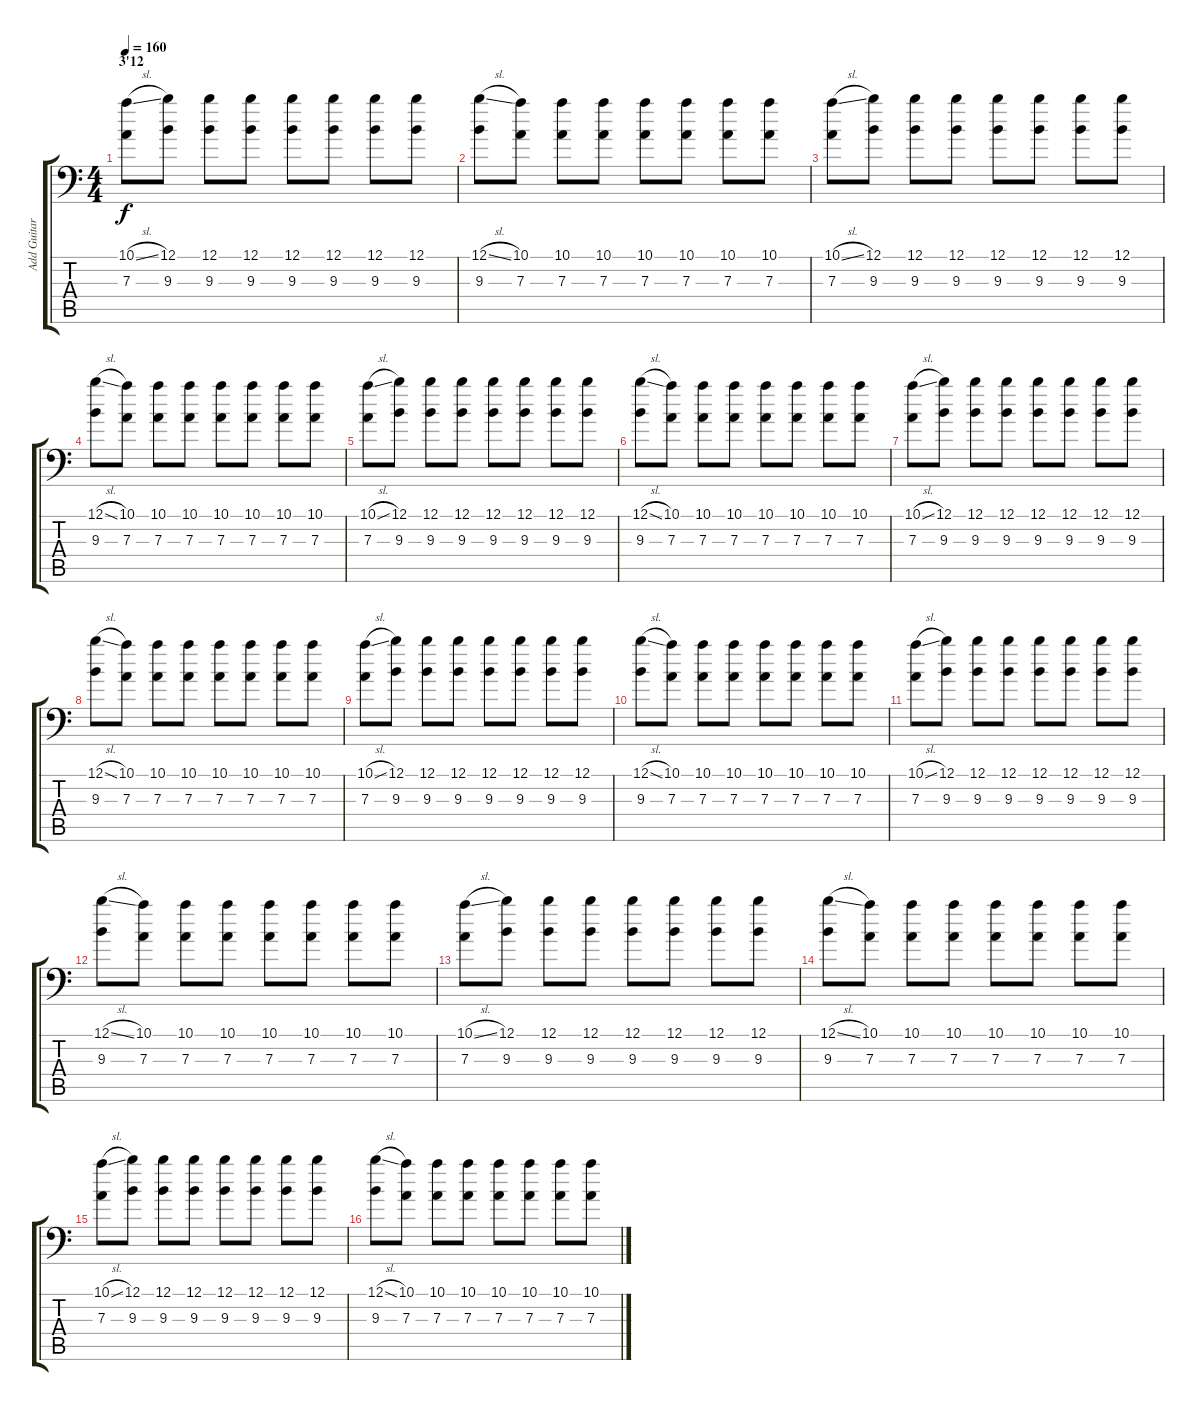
\track ("Add Guitar" "Add Guitar") {instrument overdrivenguitar}
\staff {score tabs}
\tuning (B3 Gb3 D3 A2 E2 A1) {hide}
\ts (4 4)
\section ("" "3'12")
\tempo 160
\clef f4
\ks c
(10.1{sl} 7.3).8{dy f volume 8} (12.1 9.3).8 (12.1 9.3).8 (12.1 9.3).8 (12.1 9.3).8 (12.1 9.3).8 (12.1 9.3).8 (12.1 9.3).8 |
(12.1{sl} 9.3).8 (10.1 7.3).8 (10.1 7.3).8 (10.1 7.3).8 (10.1 7.3).8 (10.1 7.3).8 (10.1 7.3).8 (10.1 7.3).8 |
(10.1{sl} 7.3).8 (12.1 9.3).8 (12.1 9.3).8 (12.1 9.3).8 (12.1 9.3).8 (12.1 9.3).8 (12.1 9.3).8 (12.1 9.3).8 |
(12.1{sl} 9.3).8 (10.1 7.3).8 (10.1 7.3).8 (10.1 7.3).8 (10.1 7.3).8 (10.1 7.3).8 (10.1 7.3).8 (10.1 7.3).8 |
(10.1{sl} 7.3).8{volume 7} (12.1 9.3).8 (12.1 9.3).8 (12.1 9.3).8 (12.1 9.3).8 (12.1 9.3).8 (12.1 9.3).8 (12.1 9.3).8 |
(12.1{sl} 9.3).8 (10.1 7.3).8 (10.1 7.3).8 (10.1 7.3).8 (10.1 7.3).8 (10.1 7.3).8 (10.1 7.3).8 (10.1 7.3).8 |
(10.1{sl} 7.3).8 (12.1 9.3).8 (12.1 9.3).8 (12.1 9.3).8 (12.1 9.3).8 (12.1 9.3).8 (12.1 9.3).8 (12.1 9.3).8 |
(12.1{sl} 9.3).8 (10.1 7.3).8 (10.1 7.3).8 (10.1 7.3).8 (10.1 7.3).8 (10.1 7.3).8 (10.1 7.3).8 (10.1 7.3).8 |
(10.1{sl} 7.3).8{volume 5} (12.1 9.3).8 (12.1 9.3).8 (12.1 9.3).8 (12.1 9.3).8 (12.1 9.3).8 (12.1 9.3).8 (12.1 9.3).8 |
(12.1{sl} 9.3).8 (10.1 7.3).8 (10.1 7.3).8 (10.1 7.3).8 (10.1 7.3).8 (10.1 7.3).8 (10.1 7.3).8 (10.1 7.3).8 |
(10.1{sl} 7.3).8 (12.1 9.3).8 (12.1 9.3).8 (12.1 9.3).8 (12.1 9.3).8 (12.1 9.3).8 (12.1 9.3).8 (12.1 9.3).8 |
(12.1{sl} 9.3).8 (10.1 7.3).8 (10.1 7.3).8 (10.1 7.3).8 (10.1 7.3).8 (10.1 7.3).8 (10.1 7.3).8 (10.1 7.3).8 |
(10.1{sl} 7.3).8{volume 4} (12.1 9.3).8 (12.1 9.3).8 (12.1 9.3).8 (12.1 9.3).8 (12.1 9.3).8 (12.1 9.3).8 (12.1 9.3).8 |
(12.1{sl} 9.3).8 (10.1 7.3).8 (10.1 7.3).8 (10.1 7.3).8 (10.1 7.3).8 (10.1 7.3).8 (10.1 7.3).8 (10.1 7.3).8 |
(10.1{sl} 7.3).8 (12.1 9.3).8 (12.1 9.3).8 (12.1 9.3).8 (12.1 9.3).8 (12.1 9.3).8 (12.1 9.3).8 (12.1 9.3).8 |
(12.1{sl} 9.3).8 (10.1 7.3).8 (10.1 7.3).8 (10.1 7.3).8 (10.1 7.3).8 (10.1 7.3).8 (10.1 7.3).8 (10.1 7.3).8
